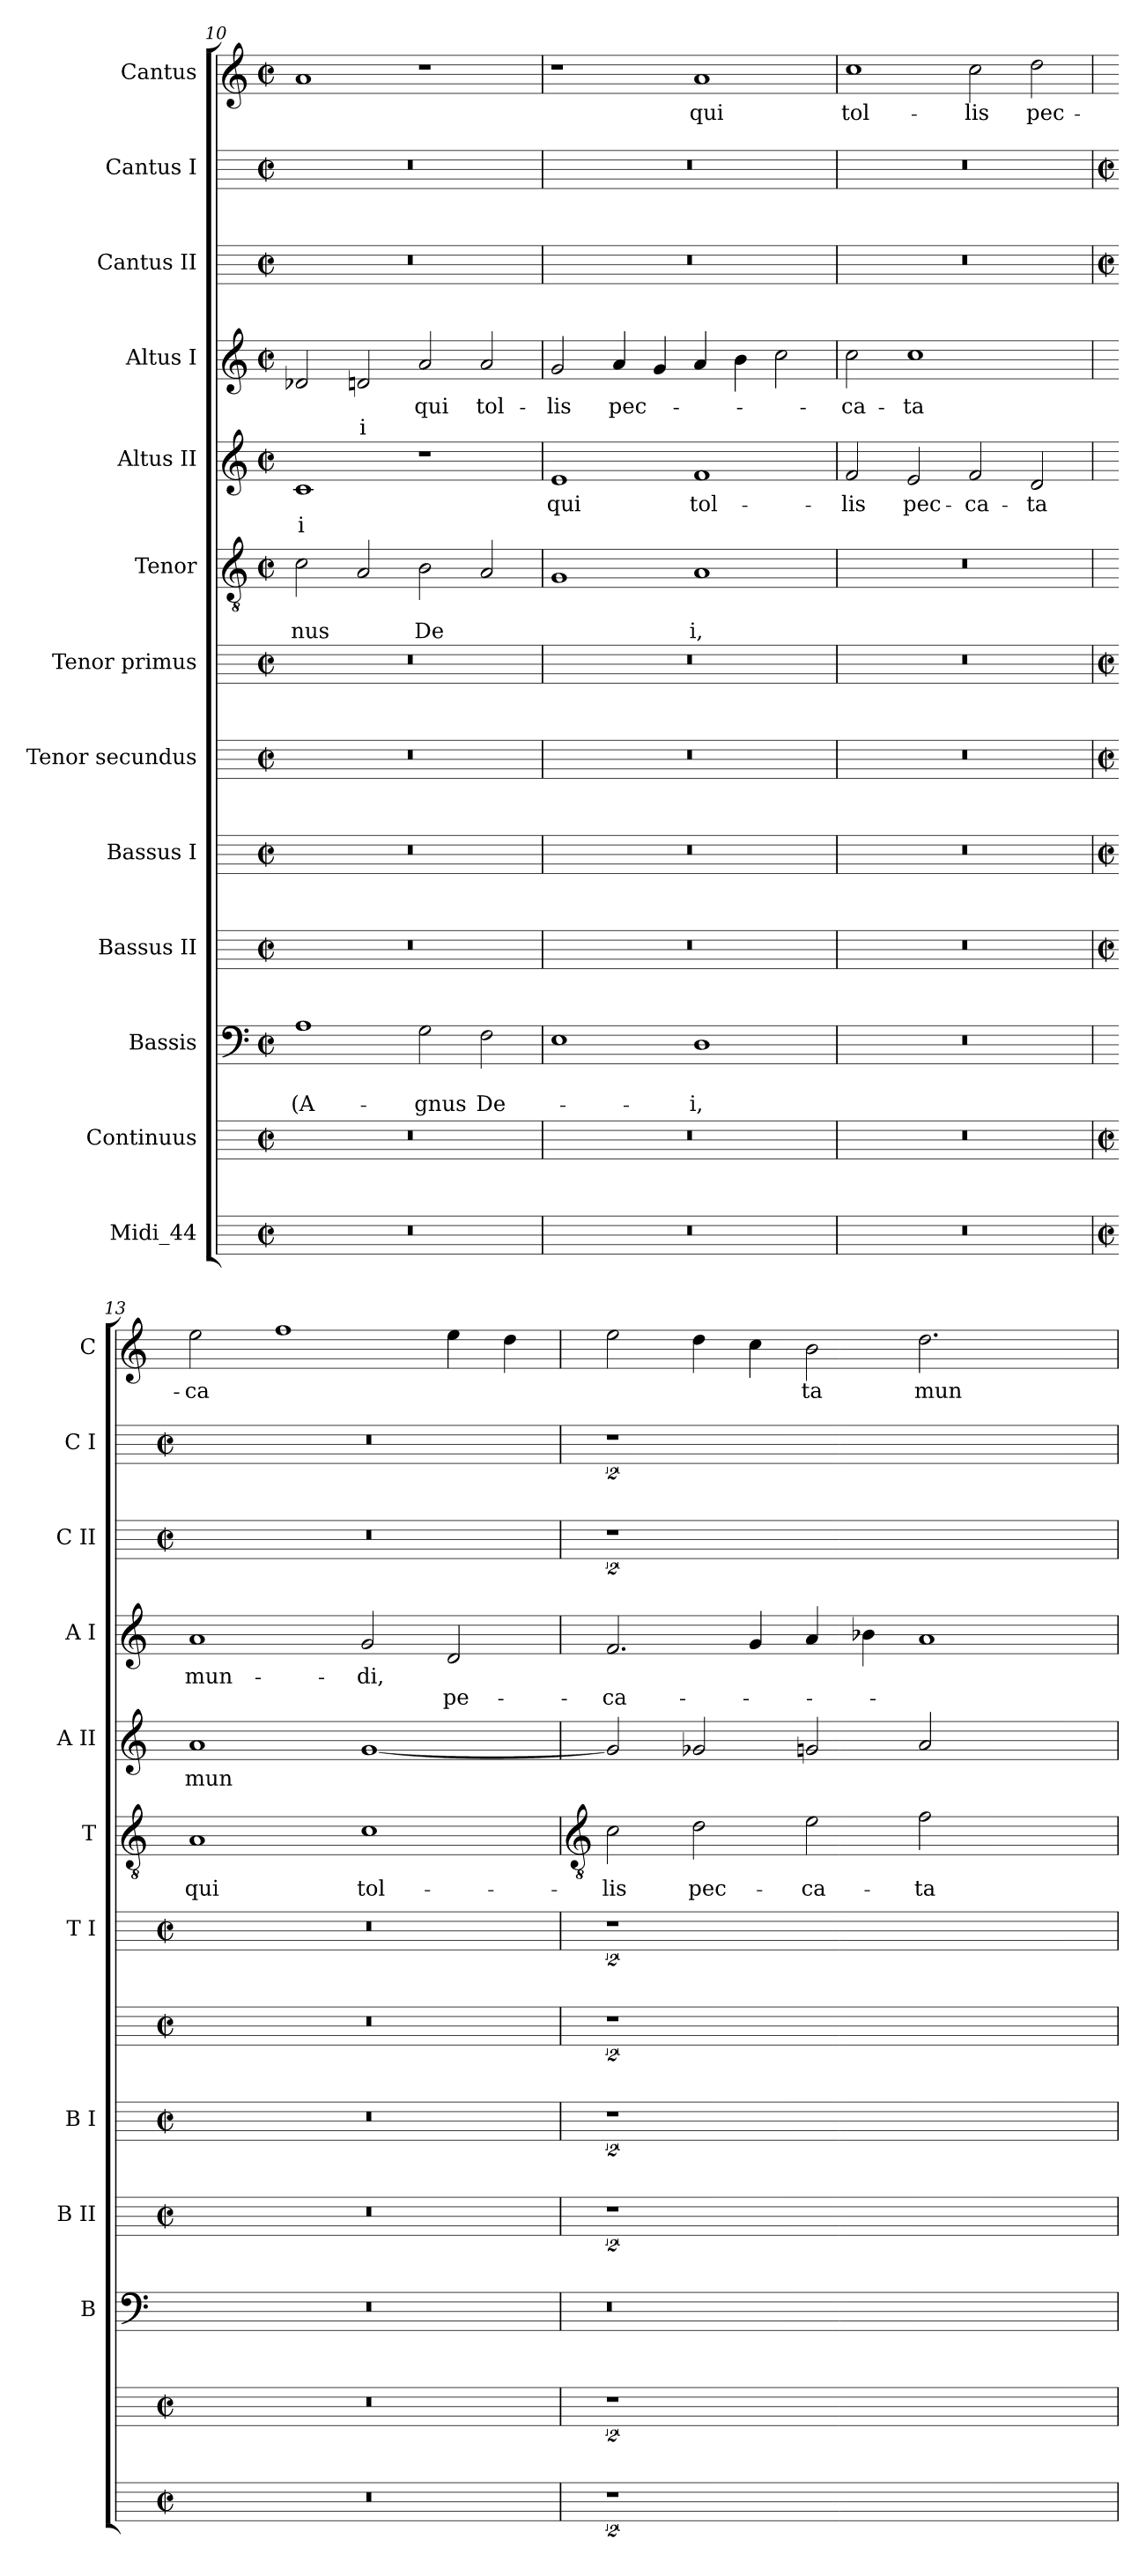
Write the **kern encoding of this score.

**kern	**kern	**kern	**text	**text	**kern	**kern	**kern	**kern	**kern	**text	**text	**kern	**text	**text	**kern	**text	**text	**kern	**kern	**kern	**text
*part13	*part12	*part11	*part11	*part11	*part10	*part9	*part8	*part7	*part6	*part6	*part6	*part5	*part5	*part5	*part4	*part4	*part4	*part3	*part2	*part1	*part1
*staff13	*staff12	*staff11	*staff11	*staff11	*staff10	*staff9	*staff8	*staff7	*staff6	*staff6	*staff6	*staff5	*staff5	*staff5	*staff4	*staff4	*staff4	*staff3	*staff2	*staff1	*staff1
*I"Midi_44	*I"Continuus	*I"Bassis	*	*	*I"Bassus II	*I"Bassus I	*I"Tenor secundus	*I"Tenor primus	*I"Tenor	*	*	*I"Altus II	*	*	*I"Altus I	*	*	*I"Cantus II	*I"Cantus I	*I"Cantus	*
*	*	*I'B	*	*	*I'B II	*I'B I	*	*I'T I	*I'T	*	*	*I'A II	*	*	*I'A I	*	*	*I'C II	*I'C I	*I'C	*
*	*	*clefF4	*	*	*	*	*	*	*clefGv2	*	*	*clefG2	*	*	*clefG2	*	*	*	*	*clefG2	*
*ITrd7c12	*	*ITrd2c3	*	*	*	*	*	*	*ITrd2c3	*	*	*ITrd2c3	*	*	*ITrd2c3	*	*	*	*	*ITrd2c3	*
*	*	*k[f#c#g#]	*	*	*	*	*	*	*k[f#c#g#]	*	*	*k[f#c#g#]	*	*	*k[f#c#g#]	*	*	*	*	*k[f#c#g#]	*
*	*	*A:	*	*	*	*	*	*	*A:	*	*	*A:	*	*	*A:	*	*	*	*	*A:	*
*M4/2	*M4/2	*M4/2	*	*	*M4/2	*M4/2	*M4/2	*M4/2	*M4/2	*	*	*M4/2	*	*	*M4/2	*	*	*M4/2	*M4/2	*M4/2	*
*met(c|)	*met(c|)	*met(c|)	*	*	*met(c|)	*met(c|)	*met(c|)	*met(c|)	*met(c|)	*	*	*met(c|)	*	*	*met(c|)	*	*	*met(c|)	*met(c|)	*met(c|)	*
=10	=10	=10	=10	=10	=10	=10	=10	=10	=10	=10	=10	=10	=10	=10	=10	=10	=10	=10	=10	=10	=10
!	!	!	!	!LO:LY:b	!	!	!	!	!	!	!LO:LY:b	!	!	!LO:LY:b	!	!	!	!	!	!	!
0r	0r	1F#	.	(A-	0r	0r	0r	0r	2A	.	-nus	1A	.	i	2B-	.	.	0r	0r	1f#	.
!	!	!	!	!	!	!	!	!	!	!	!	!	!	!	!	!	!LO:LY:b	!	!	!	!
.	.	.	.	.	.	.	.	.	2F#	.	.	.	.	.	2B	.	i	.	.	.	.
!	!	!	!	!LO:LY:b	!	!	!	!	!	!	!LO:LY:b	!	!	!	!	!LO:LY:b	!	!	!	!	!
.	.	2E	.	-gnus	.	.	.	.	2G#	.	De	1r	.	.	2f#	qui	.	.	.	1r	.
!	!	!	!	!LO:LY:b	!	!	!	!	!	!	!	!	!	!	!	!LO:LY:b	!	!	!	!	!
.	.	2D	.	De-	.	.	.	.	2F#	.	.	.	.	.	2f#	tol-	.	.	.	.	.
=11	=11	=11	=11	=11	=11	=11	=11	=11	=11	=11	=11	=11	=11	=11	=11	=11	=11	=11	=11	=11	=11
!	!	!	!	!	!	!	!	!	!	!	!	!	!LO:LY:b	!	!	!LO:LY:b	!	!	!	!	!
0r	0r	1C#	.	.	0r	0r	0r	0r	1E	.	.	1c#	qui	.	2e	-lis	.	0r	0r	1r	.
!	!	!	!	!	!	!	!	!	!	!	!	!	!	!	!	!LO:LY:b	!	!	!	!	!
.	.	.	.	.	.	.	.	.	.	.	.	.	.	.	4f#	pec-	.	.	.	.	.
.	.	.	.	.	.	.	.	.	.	.	.	.	.	.	4e	.	.	.	.	.	.
!	!	!	!	!LO:LY:b	!	!	!	!	!	!	!LO:LY:b	!	!LO:LY:b	!	!	!	!	!	!	!	!LO:LY:b
.	.	1BB	.	-i,	.	.	.	.	1F#	.	i,	1d	tol-	.	4f#	.	.	.	.	1f#	qui
.	.	.	.	.	.	.	.	.	.	.	.	.	.	.	4g#	.	.	.	.	.	.
.	.	.	.	.	.	.	.	.	.	.	.	.	.	.	2a	.	.	.	.	.	.
=12	=12	=12	=12	=12	=12	=12	=12	=12	=12	=12	=12	=12	=12	=12	=12	=12	=12	=12	=12	=12	=12
!	!	!	!	!	!	!	!	!	!	!	!	!	!LO:LY:b	!	!	!LO:LY:b	!	!	!	!	!LO:LY:b
0r	0r	0r	.	.	0r	0r	0r	0r	0r	.	.	2d	-lis	.	2a	-ca-	.	0r	0r	1a	tol-
!	!	!	!	!	!	!	!	!	!	!	!	!	!LO:LY:b	!	!	!LO:LY:b	!	!	!	!	!
.	.	.	.	.	.	.	.	.	.	.	.	2c#	pec-	.	1a	-ta	.	.	.	.	.
!	!	!	!	!	!	!	!	!	!	!	!	!	!LO:LY:b	!	!	!	!	!	!	!	!LO:LY:b
.	.	.	.	.	.	.	.	.	.	.	.	2d	-ca-	.	.	.	.	.	.	2a	-lis
!	!	!	!	!	!	!	!	!	!	!	!	!	!LO:LY:b	!	!	!	!	!	!	!	!LO:LY:b
.	.	.	.	.	.	.	.	.	.	.	.	2B	-ta	.	2ryy	.	.	.	.	2b	pec-
!!LO:LB:g=z
=13	=13	=13	=13	=13	=13	=13	=13	=13	=13	=13	=13	=13	=13	=13	=13	=13	=13	=13	=13	=13	=13
*M4/2	*M4/2	*	*	*	*M4/2	*M4/2	*M4/2	*M4/2	*	*	*	*	*	*	*	*	*	*M4/2	*M4/2	*	*
*met(c|)	*met(c|)	*	*	*	*met(c|)	*met(c|)	*met(c|)	*met(c|)	*	*	*	*	*	*	*	*	*	*met(c|)	*met(c|)	*	*
!	!	!	!	!	!	!	!	!	!	!LO:LY:b	!	!	!LO:LY:b	!	!	!LO:LY:b	!	!	!	!	!LO:LY:b
0r	0r	0r	.	.	0r	0r	0r	0r	1F#	qui	.	1f#	mun	.	1f#	mun-	.	0r	0r	2cc#	-ca
.	.	.	.	.	.	.	.	.	.	.	.	.	.	.	.	.	.	.	.	1dd	.
!	!	!	!	!	!	!	!	!	!	!LO:LY:b	!	!	!	!	!	!LO:LY:b	!	!	!	!	!
.	.	.	.	.	.	.	.	.	1A	tol-	.	[1e	.	.	2e	-di,	.	.	.	.	.
!	!	!	!	!	!	!	!	!	!	!	!	!	!	!	!	!	!LO:LY:b	!	!	!	!
.	.	.	.	.	.	.	.	.	.	.	.	.	.	.	2B	.	pe-	.	.	4cc#	.
.	.	.	.	.	.	.	.	.	.	.	.	.	.	.	.	.	.	.	.	4b	.
!!LO:LB:g=z
=14	=14	=14	=14	=14	=14	=14	=14	=14	=14	=14	=14	=14	=14	=14	=14	=14	=14	=14	=14	=14	=14
*	*	*	*	*	*	*	*	*	*clefGv2	*	*	*	*	*	*	*	*	*	*	*	*
!	!	!	!	!	!	!	!	!	!	!LO:LY:b	!	!	!	!	!	!	!LO:LY:b	!	!	!	!
2%5r	2%5r	0r	.	.	2%5r	2%5r	2%5r	2%5r	2A	-lis	.	2e]	.	.	2.d	.	-ca-	2%5r	2%5r	2cc#	.
!	!	!	!	!	!	!	!	!	!	!LO:LY:b	!	!	!	!	!	!	!	!	!	!	!
.	.	.	.	.	.	.	.	.	2B	pec-	.	2e-	.	.	.	.	.	.	.	4b	.
.	.	.	.	.	.	.	.	.	.	.	.	.	.	.	4e	.	.	.	.	4a	.
!	!	!	!	!	!	!	!	!	!	!LO:LY:b	!	!	!	!	!	!	!	!	!	!	!LO:LY:b
.	.	.	.	.	.	.	.	.	2c#	-ca-	.	2e	.	.	4f#	.	.	.	.	2g#	ta
.	.	.	.	.	.	.	.	.	.	.	.	.	.	.	4g	.	.	.	.	.	.
!	!	!	!	!	!	!	!	!	!	!LO:LY:b	!	!	!	!	!	!	!	!	!	!	!LO:LY:b
.	.	.	.	.	.	.	.	.	2d	-ta	.	2f#	.	.	1f#	.	.	.	.	2.b	mun
.	.	2ryy	.	.	.	.	.	.	2ryy	.	.	2ryy	.	.	.	.	.	.	.	.	.
.	.	.	.	.	.	.	.	.	.	.	.	.	.	.	.	.	.	.	.	4ryy	.
=	=	=	=	=	=	=	=	=	=	=	=	=	=	=	=	=	=	=	=	=	=
*-	*-	*-	*-	*-	*-	*-	*-	*-	*-	*-	*-	*-	*-	*-	*-	*-	*-	*-	*-	*-	*-
